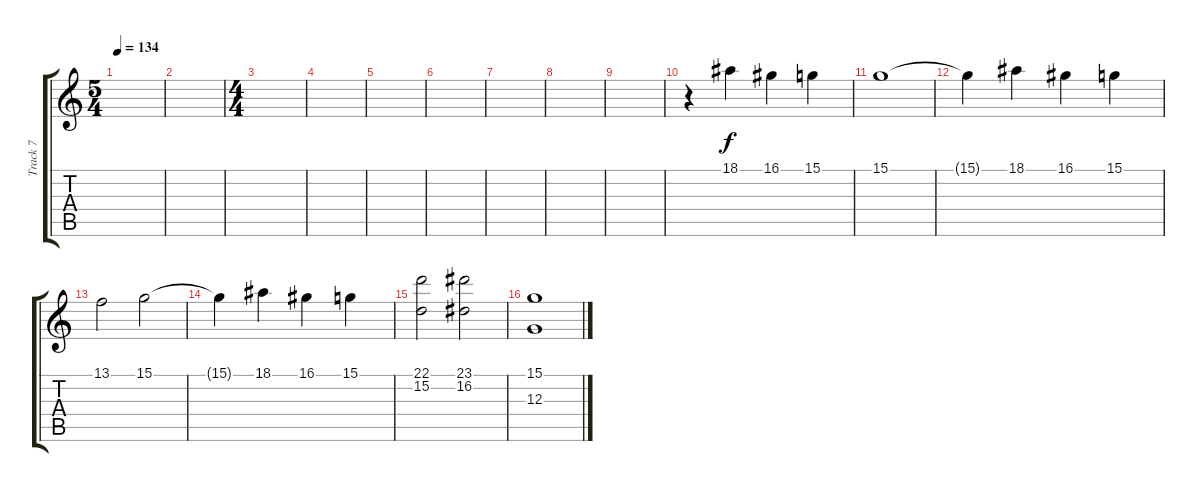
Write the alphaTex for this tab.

\track ("Track 7" "Track 7") {instrument lead6voice}
\staff {score tabs}
\tuning (E4 B3 G3 D3 A2 E2) {hide}
\ts (5 4)
\tempo 134
\clef g2
\ks c
|
|
\ts (4 4)
|
|
|
|
|
|
|
r.4 18.1.4 16.1.4 15.1.4 |
15.1.1 |
15.1{t}.4 18.1.4 16.1.4 15.1.4 |
13.1.2 15.1.2 |
15.1{t}.4 18.1.4 16.1.4 15.1.4 |
(22.1 15.2).2 (23.1 16.2).2 |
(15.1 12.3).1
